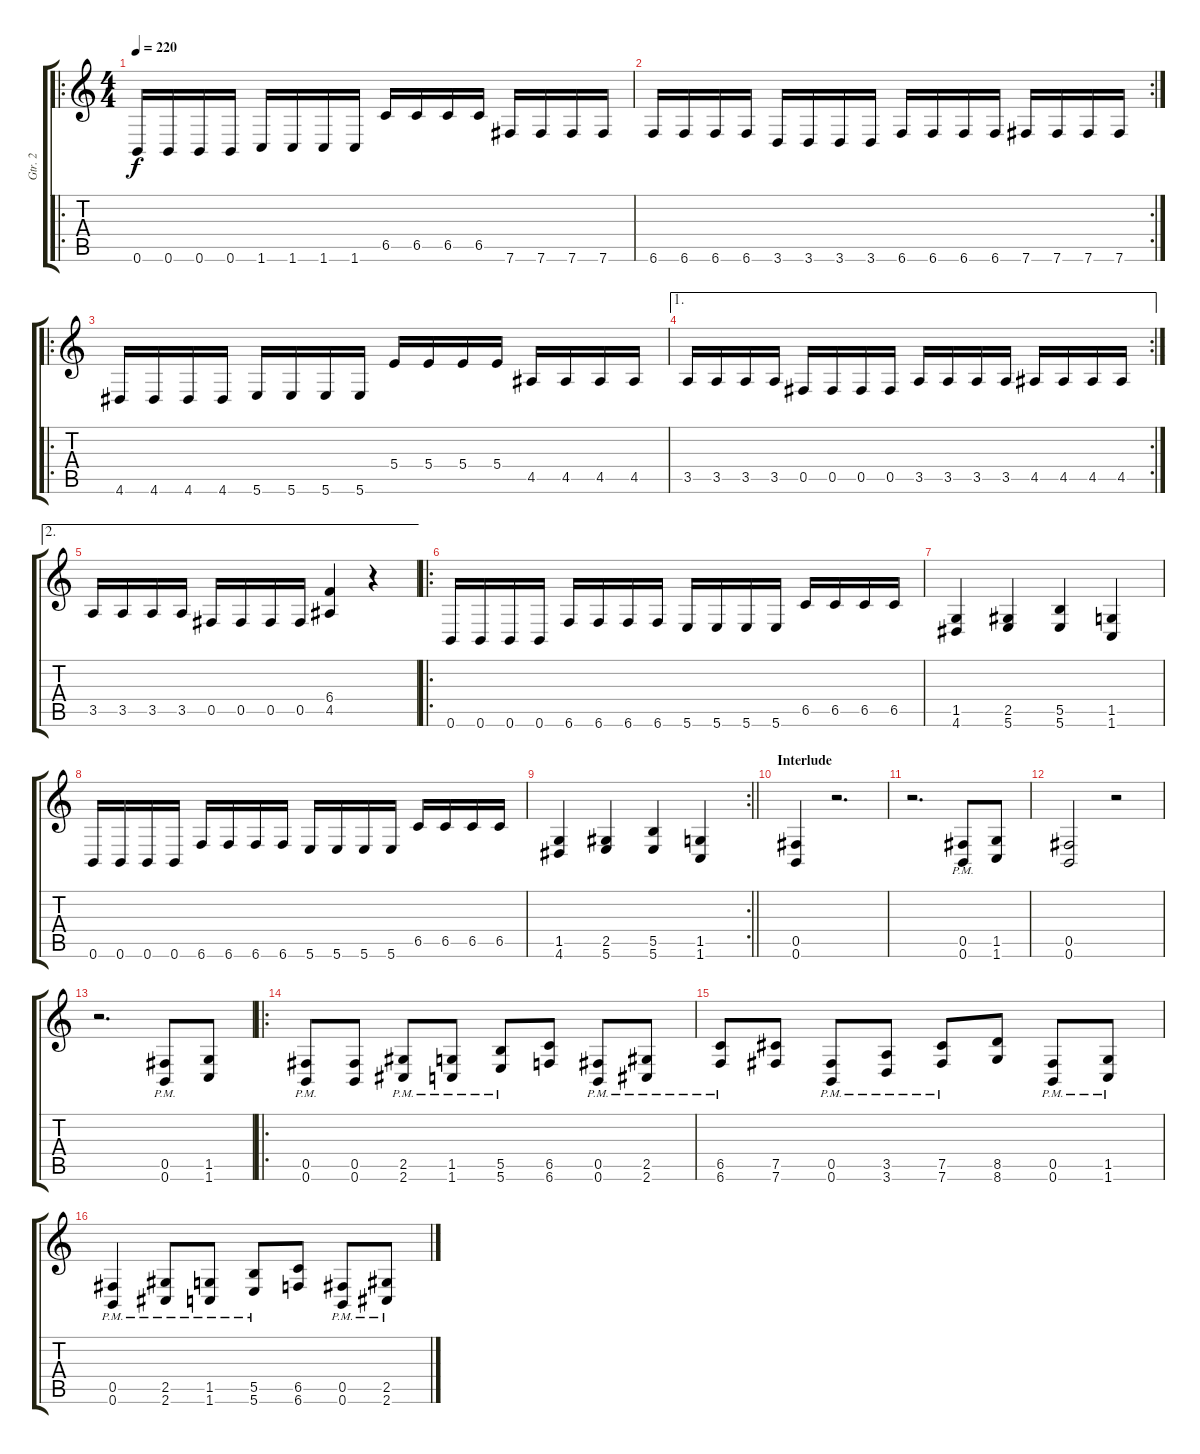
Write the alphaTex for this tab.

\track ("Gtr. 2" "Gtr. 2") {instrument distortionguitar}
\staff {score tabs}
\tuning (Db4 Ab3 E3 B2 Gb2 B1) {hide}
\ro
\ts (4 4)
\tempo 220
\clef g2
\ks c
0.6.16{dy f} 0.6.16 0.6.16 0.6.16 1.6.16 1.6.16 1.6.16 1.6.16 6.5.16 6.5.16 6.5.16 6.5.16 7.6.16 7.6.16 7.6.16 7.6.16 |
\rc 2
6.6.16 6.6.16 6.6.16 6.6.16 3.6.16 3.6.16 3.6.16 3.6.16 6.6.16 6.6.16 6.6.16 6.6.16 7.6.16 7.6.16 7.6.16 7.6.16 |
\ro
4.6.16 4.6.16 4.6.16 4.6.16 5.6.16 5.6.16 5.6.16 5.6.16 5.4.16 5.4.16 5.4.16 5.4.16 4.5.16 4.5.16 4.5.16 4.5.16 |
\ae 1
\rc 2
3.5.16 3.5.16 3.5.16 3.5.16 0.5.16 0.5.16 0.5.16 0.5.16 3.5.16 3.5.16 3.5.16 3.5.16 4.5.16 4.5.16 4.5.16 4.5.16 |
\ae 2
3.5.16 3.5.16 3.5.16 3.5.16 0.5.16 0.5.16 0.5.16 0.5.16 (6.4 4.5).4 r.4 |
\ro
0.6.16 0.6.16 0.6.16 0.6.16 6.6.16 6.6.16 6.6.16 6.6.16 5.6.16 5.6.16 5.6.16 5.6.16 6.5.16 6.5.16 6.5.16 6.5.16 |
(1.5 4.6).4 (2.5 5.6).4 (5.5 5.6).4 (1.5 1.6).4 |
0.6.16 0.6.16 0.6.16 0.6.16 6.6.16 6.6.16 6.6.16 6.6.16 5.6.16 5.6.16 5.6.16 5.6.16 6.5.16 6.5.16 6.5.16 6.5.16 |
\rc 2
\barLineRight lightlight
(1.5 4.6).4 (2.5 5.6).4 (5.5 5.6).4 (1.5 1.6).4 |
\section ("" "Interlude")
(0.5 0.6).4 r.2{d} |
r.2{d} (0.5{pm} 0.6{pm}).8 (1.5 1.6).8 |
(0.5 0.6).2 r.2 |
r.2{d} (0.5{pm} 0.6{pm}).8 (1.5 1.6).8 |
\ro
(0.5{pm} 0.6{pm}).8 (0.5 0.6).8 (2.5{pm} 2.6{pm}).8 (1.5{pm} 1.6{pm}).8 (5.5{pm} 5.6{pm}).8 (6.5 6.6).8 (0.5{pm} 0.6{pm}).8 (2.5{pm} 2.6{pm}).8 |
(6.5{pm} 6.6).8 (7.5 7.6).8 (0.5{pm} 0.6{pm}).8 (3.5{pm} 3.6{pm}).8 (7.5{pm} 7.6{pm}).8 (8.5 8.6).8 (0.5{pm} 0.6{pm}).8 (1.5{pm} 1.6{pm}).8 |
(0.5{pm} 0.6{pm}).4 (2.5{pm} 2.6{pm}).8 (1.5{pm} 1.6{pm}).8 (5.5{pm} 5.6{pm}).8 (6.5 6.6).8 (0.5{pm} 0.6{pm}).8 (2.5{pm} 2.6{pm}).8
